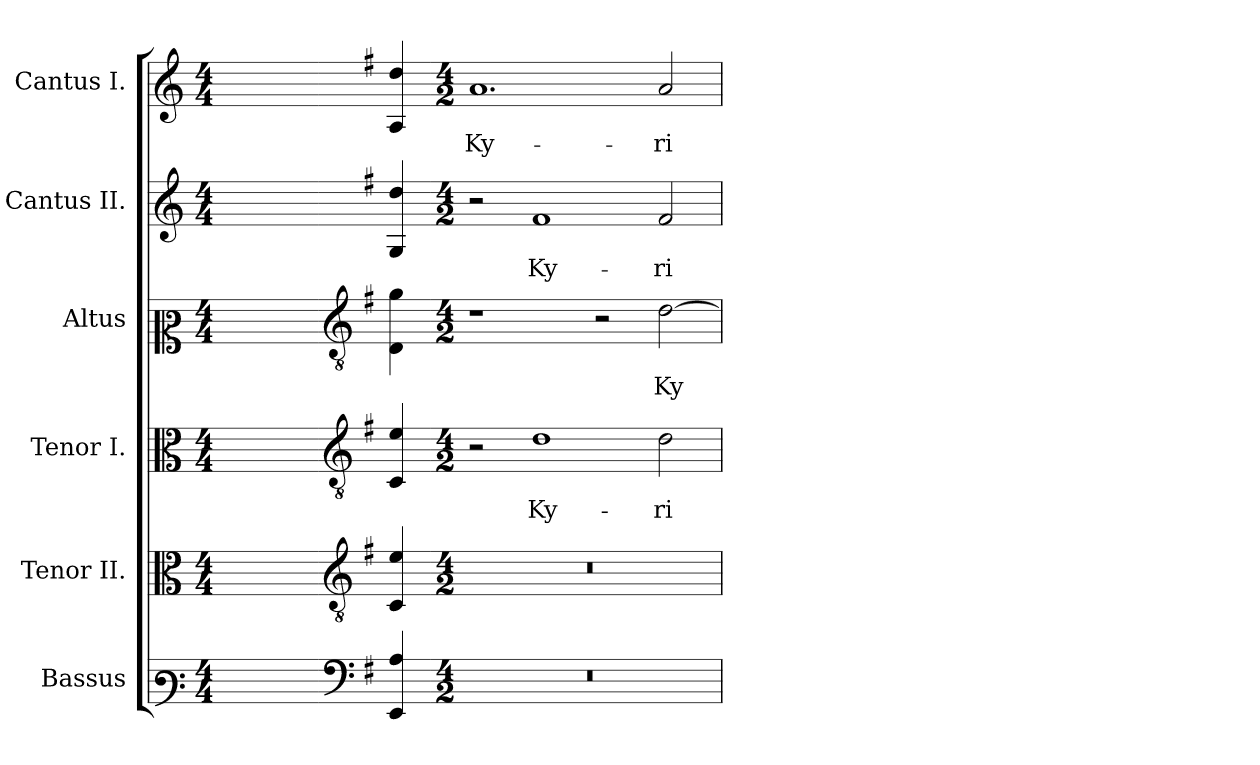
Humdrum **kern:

**kern	**kern	**kern	**text	**kern	**text	**kern	**text	**kern	**text
*part6	*part5	*part4	*part4	*part3	*part3	*part2	*part2	*part1	*part1
*staff6	*staff5	*staff4	*staff4	*staff3	*staff3	*staff2	*staff2	*staff1	*staff1
*I"Bassus	*I"Tenor II.	*I"Tenor I.	*	*I"Altus	*	*I"Cantus II.	*	*I"Cantus I.	*
*I'B.	*I'T. II.	*I'T. I.	*	*I'A.	*	*I'C. II	*	*I'C. I	*
!!LO:PB:g=z
*clefF3	*clefC3	*clefC3	*	*clefC2	*	*clefG2	*	*clefG2	*
*	*ITrd7c12	*ITrd7c12	*	*ITrd7c12	*	*	*	*	*
*k[]	*k[]	*k[]	*	*k[]	*	*k[]	*	*k[]	*
*C:	*C:	*C:	*	*C:	*	*C:	*	*C:	*
*M4/4	*M4/4	*M4/4	*	*M4/4	*	*M4/4	*	*M4/4	*
=1	=1	=1	=1	=1	=1	=1	=1	=1	=1
1ryy	1ryy	1ryy	.	1ryy	.	1ryy	.	1ryy	.
=2-	=2-	=2-	=2-	=2-	=2-	=2-	=2-	=2-	=2-
*clefF4	*clefGv2	*clefGv2	*	*clefGv2	*	*	*	*	*
*k[f#]	*k[f#]	*k[f#]	*	*k[f#]	*	*k[f#]	*	*k[f#]	*
*G:	*G:	*G:	*	*G:	*	*G:	*	*G:	*
4EEi/ 4Ai	4CCi/ 4Ei	4CCi/ 4Ei	.	4DDi\ 4Gi	.	4Gi/ 4ddi	.	4Ai/ 4ddi	.
=3-	=3-	=3-	=3-	=3-	=3-	=3-	=3-	=3-	=3-
*M4/2	*M4/2	*M4/2	*	*M4/2	*	*M4/2	*	*M4/2	*
!LO:N:vis=1	!LO:N:vis=1	!	!	!	!	!	!	!	!
!	!	!	!	!	!	!	!	!	!LO:LY:b:color=#000000
0r	0r	2r	.	1r	.	2r	.	1.ai	Ky-
!	!	!	!LO:LY:b:color=#000000	!	!	!	!	!	!
!	!	!	!	!	!	!	!LO:LY:b:color=#000000	!	!
.	.	1Di	Ky-	.	.	1f#i	Ky-	.	.
.	.	.	.	2r	.	.	.	.	.
!	!	!	!LO:LY:b:color=#000000	!	!	!	!	!	!
!	!	!	!	!	!LO:LY:b:color=#000000	!	!	!	!
!	!	!	!	!	!	!	!LO:LY:b:color=#000000	!	!
!	!	!	!	!	!	!	!	!	!LO:LY:b:color=#000000
.	.	2Di\	-ri-	[2Di\	Ky-	2f#i/	-ri-	2ai/	-ri-
=	=	=	=	=	=	=	=	=	=
*-	*-	*-	*-	*-	*-	*-	*-	*-	*-
